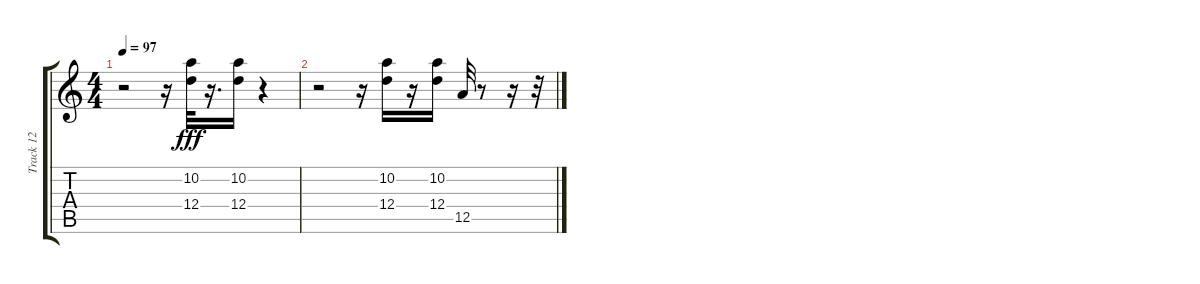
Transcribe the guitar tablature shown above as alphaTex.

\track ("Track 12" "Track 12") {instrument electricguitarclean}
\staff {score tabs}
\tuning (E4 B3 G3 D3 A2 E2) {hide}
\ts (4 4)
\tempo 97
\clef g2
\ks c
r.2{dy fff} r.16 (10.2 12.4).32{volume 11} r.16{d} (10.2 12.4).16 r.4 |
r.2 r.16 (10.2 12.4).16 r.16 (10.2 12.4).16 12.5.32 r.8 r.16 r.32
